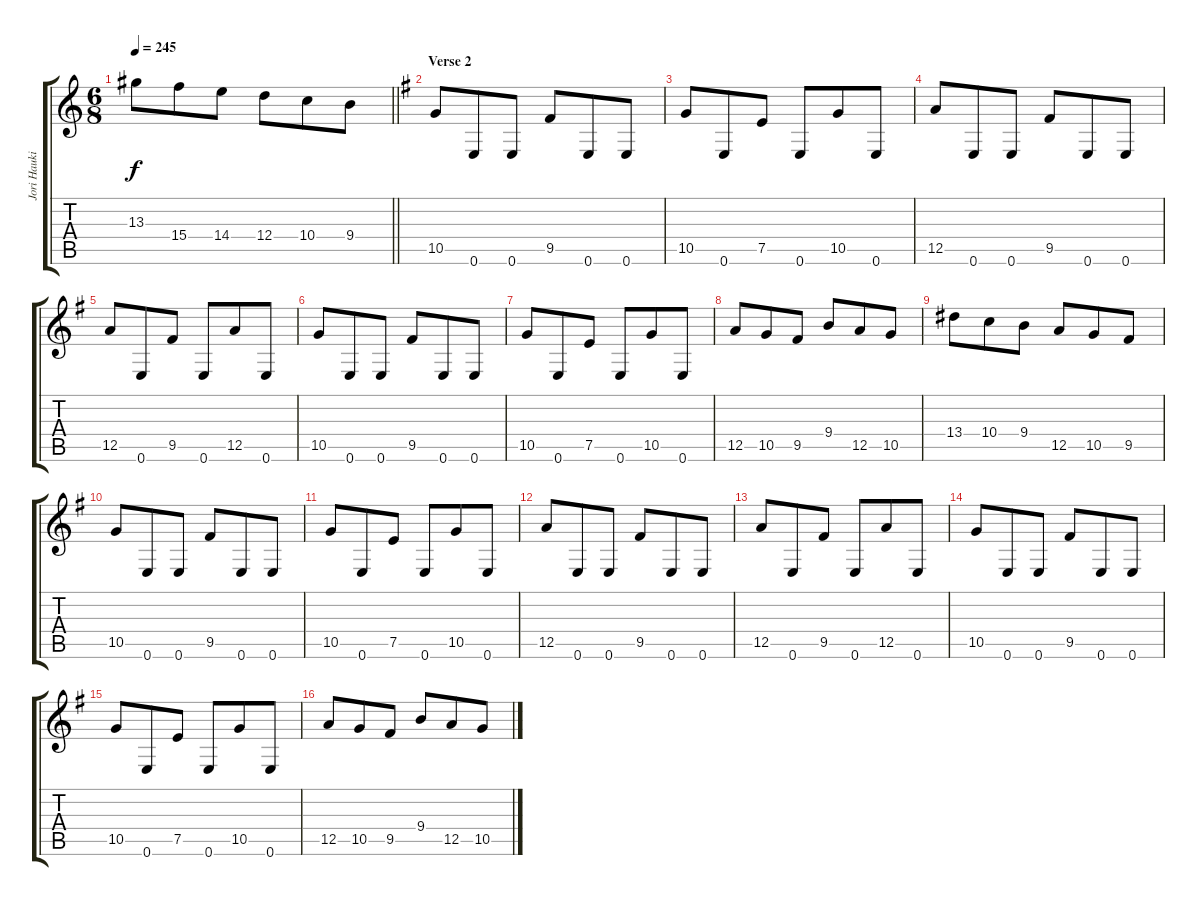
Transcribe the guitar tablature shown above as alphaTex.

\track ("Jori Haukio (guitar)" "Jori Hauki") {instrument distortionguitar}
\staff {score tabs}
\tuning (E4 B3 G3 D3 A2 E2) {hide}
\ts (6 8)
\tempo 245
\clef g2
\barLineRight lightlight
\ks aminor
13.3.8{dy f} 15.4.8 14.4.8 12.4.8 10.4.8 9.4.8 |
\section ("" "Verse 2")
\ks eminor
10.5.8 0.6.8 0.6.8 9.5.8 0.6.8 0.6.8 |
10.5.8 0.6.8 7.5.8 0.6.8 10.5.8 0.6.8 |
12.5.8 0.6.8 0.6.8 9.5.8 0.6.8 0.6.8 |
12.5.8 0.6.8 9.5.8 0.6.8 12.5.8 0.6.8 |
10.5.8 0.6.8 0.6.8 9.5.8 0.6.8 0.6.8 |
10.5.8 0.6.8 7.5.8 0.6.8 10.5.8 0.6.8 |
12.5.8 10.5.8 9.5.8 9.4.8 12.5.8 10.5.8 |
13.4.8 10.4.8 9.4.8 12.5.8 10.5.8 9.5.8 |
10.5.8 0.6.8 0.6.8 9.5.8 0.6.8 0.6.8 |
10.5.8 0.6.8 7.5.8 0.6.8 10.5.8 0.6.8 |
12.5.8 0.6.8 0.6.8 9.5.8 0.6.8 0.6.8 |
12.5.8 0.6.8 9.5.8 0.6.8 12.5.8 0.6.8 |
10.5.8 0.6.8 0.6.8 9.5.8 0.6.8 0.6.8 |
10.5.8 0.6.8 7.5.8 0.6.8 10.5.8 0.6.8 |
12.5.8 10.5.8 9.5.8 9.4.8 12.5.8 10.5.8
